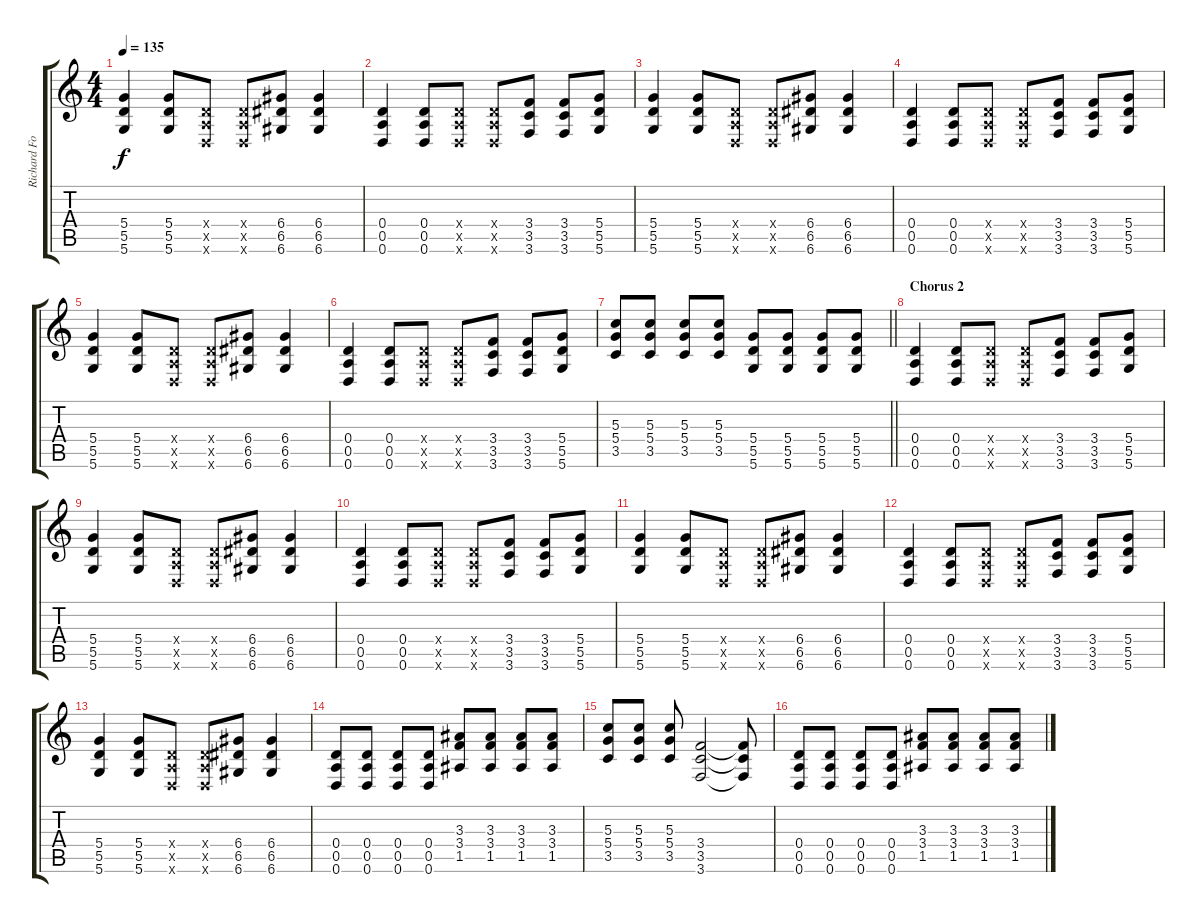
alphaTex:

\track ("Richard Fortus" "Richard Fo") {instrument overdrivenguitar}
\staff {score tabs}
\tuning (E4 B3 G3 D3 A2 D2) {hide}
\ts (4 4)
\tempo 135
\clef g2
\ks c
(5.4 5.5 5.6).4{dy f} (5.4 5.5 5.6).8 (0.4{x} 0.5{x} 0.6{x}).8 (0.4{x} 0.5{x} 0.6{x}).8 (6.4 6.5 6.6).8 (6.4 6.5 6.6).4 |
(0.4 0.5 0.6).4 (0.4 0.5 0.6).8 (0.4{x} 0.5{x} 0.6{x}).8 (0.4{x} 0.5{x} 0.6{x}).8 (3.4 3.5 3.6).8 (3.4 3.5 3.6).8 (5.4 5.5 5.6).8 |
(5.4 5.5 5.6).4 (5.4 5.5 5.6).8 (0.4{x} 0.5{x} 0.6{x}).8 (0.4{x} 0.5{x} 0.6{x}).8 (6.4 6.5 6.6).8 (6.4 6.5 6.6).4 |
(0.4 0.5 0.6).4 (0.4 0.5 0.6).8 (0.4{x} 0.5{x} 0.6{x}).8 (0.4{x} 0.5{x} 0.6{x}).8 (3.4 3.5 3.6).8 (3.4 3.5 3.6).8 (5.4 5.5 5.6).8 |
(5.4 5.5 5.6).4 (5.4 5.5 5.6).8 (0.4{x} 0.5{x} 0.6{x}).8 (0.4{x} 0.5{x} 0.6{x}).8 (6.4 6.5 6.6).8 (6.4 6.5 6.6).4 |
(0.4 0.5 0.6).4 (0.4 0.5 0.6).8 (0.4{x} 0.5{x} 0.6{x}).8 (0.4{x} 0.5{x} 0.6{x}).8 (3.4 3.5 3.6).8 (3.4 3.5 3.6).8 (5.4 5.5 5.6).8 |
\barLineRight lightlight
(5.3 5.4 3.5).8 (5.3 5.4 3.5).8 (5.3 5.4 3.5).8 (5.3 5.4 3.5).8 (5.4 5.5 5.6).8 (5.4 5.5 5.6).8 (5.4 5.5 5.6).8 (5.4 5.5 5.6).8 |
\section ("" "Chorus 2")
(0.4 0.5 0.6).4 (0.4 0.5 0.6).8 (0.4{x} 0.5{x} 0.6{x}).8 (0.4{x} 0.5{x} 0.6{x}).8 (3.4 3.5 3.6).8 (3.4 3.5 3.6).8 (5.4 5.5 5.6).8 |
(5.4 5.5 5.6).4 (5.4 5.5 5.6).8 (0.4{x} 0.5{x} 0.6{x}).8 (0.4{x} 0.5{x} 0.6{x}).8 (6.4 6.5 6.6).8 (6.4 6.5 6.6).4 |
(0.4 0.5 0.6).4 (0.4 0.5 0.6).8 (0.4{x} 0.5{x} 0.6{x}).8 (0.4{x} 0.5{x} 0.6{x}).8 (3.4 3.5 3.6).8 (3.4 3.5 3.6).8 (5.4 5.5 5.6).8 |
(5.4 5.5 5.6).4 (5.4 5.5 5.6).8 (0.4{x} 0.5{x} 0.6{x}).8 (0.4{x} 0.5{x} 0.6{x}).8 (6.4 6.5 6.6).8 (6.4 6.5 6.6).4 |
(0.4 0.5 0.6).4 (0.4 0.5 0.6).8 (0.4{x} 0.5{x} 0.6{x}).8 (0.4{x} 0.5{x} 0.6{x}).8 (3.4 3.5 3.6).8 (3.4 3.5 3.6).8 (5.4 5.5 5.6).8 |
(5.4 5.5 5.6).4 (5.4 5.5 5.6).8 (0.4{x} 0.5{x} 0.6{x}).8 (0.4{x} 0.5{x} 0.6{x}).8 (6.4 6.5 6.6).8 (6.4 6.5 6.6).4 |
(0.4 0.5 0.6).8 (0.4 0.5 0.6).8 (0.4 0.5 0.6).8 (0.4 0.5 0.6).8 (3.3 3.4 1.5).8 (3.3 3.4 1.5).8 (3.3 3.4 1.5).8 (3.3 3.4 1.5).8 |
(5.3 5.4 3.5).8 (5.3 5.4 3.5).8 (5.3 5.4 3.5).8 (3.4 3.5 3.6).2 (3.4{t} 3.5{t} 3.6{t}).8 |
(0.4 0.5 0.6).8 (0.4 0.5 0.6).8 (0.4 0.5 0.6).8 (0.4 0.5 0.6).8 (3.3 3.4 1.5).8 (3.3 3.4 1.5).8 (3.3 3.4 1.5).8 (3.3 3.4 1.5).8
